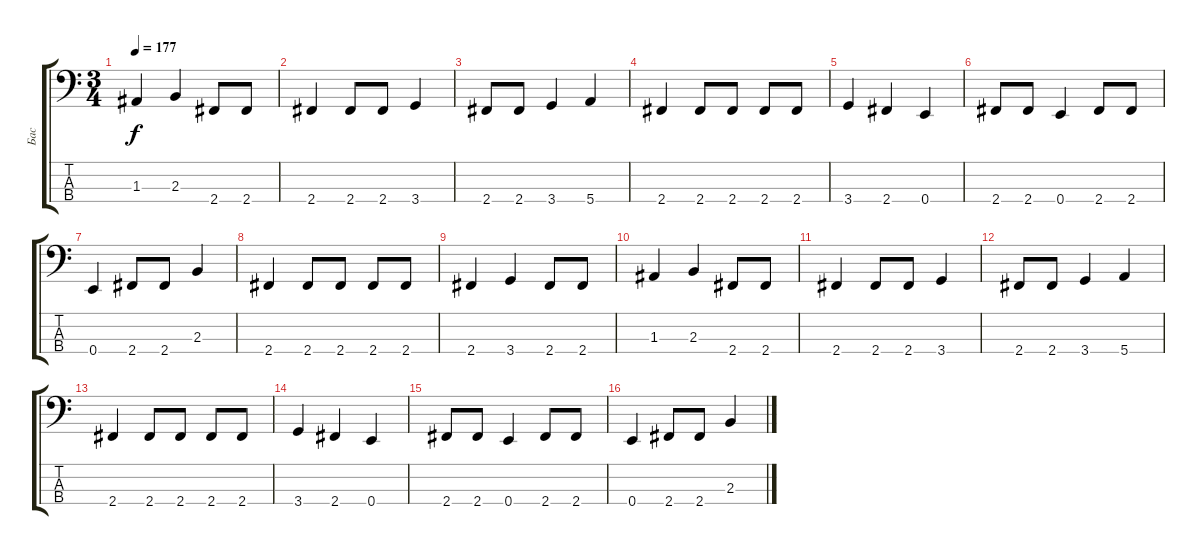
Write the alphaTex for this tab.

\track ("Бас" "Бас") {instrument electricbasspick}
\staff {score tabs}
\tuning (G2 D2 A1 E1) {hide}
\ts (3 4)
\tempo 177
\clef f4
\ks c
1.3.4{dy f} 2.3.4 2.4.8 2.4.8 |
2.4.4 2.4.8 2.4.8 3.4.4 |
2.4.8 2.4.8 3.4.4 5.4.4 |
2.4.4 2.4.8 2.4.8 2.4.8 2.4.8 |
3.4.4 2.4.4 0.4.4 |
2.4.8 2.4.8 0.4.4 2.4.8 2.4.8 |
0.4.4 2.4.8 2.4.8 2.3.4 |
2.4.4 2.4.8 2.4.8 2.4.8 2.4.8 |
2.4.4 3.4.4 2.4.8 2.4.8 |
1.3.4 2.3.4 2.4.8 2.4.8 |
2.4.4 2.4.8 2.4.8 3.4.4 |
2.4.8 2.4.8 3.4.4 5.4.4 |
2.4.4 2.4.8 2.4.8 2.4.8 2.4.8 |
3.4.4 2.4.4 0.4.4 |
2.4.8 2.4.8 0.4.4 2.4.8 2.4.8 |
0.4.4 2.4.8 2.4.8 2.3.4
